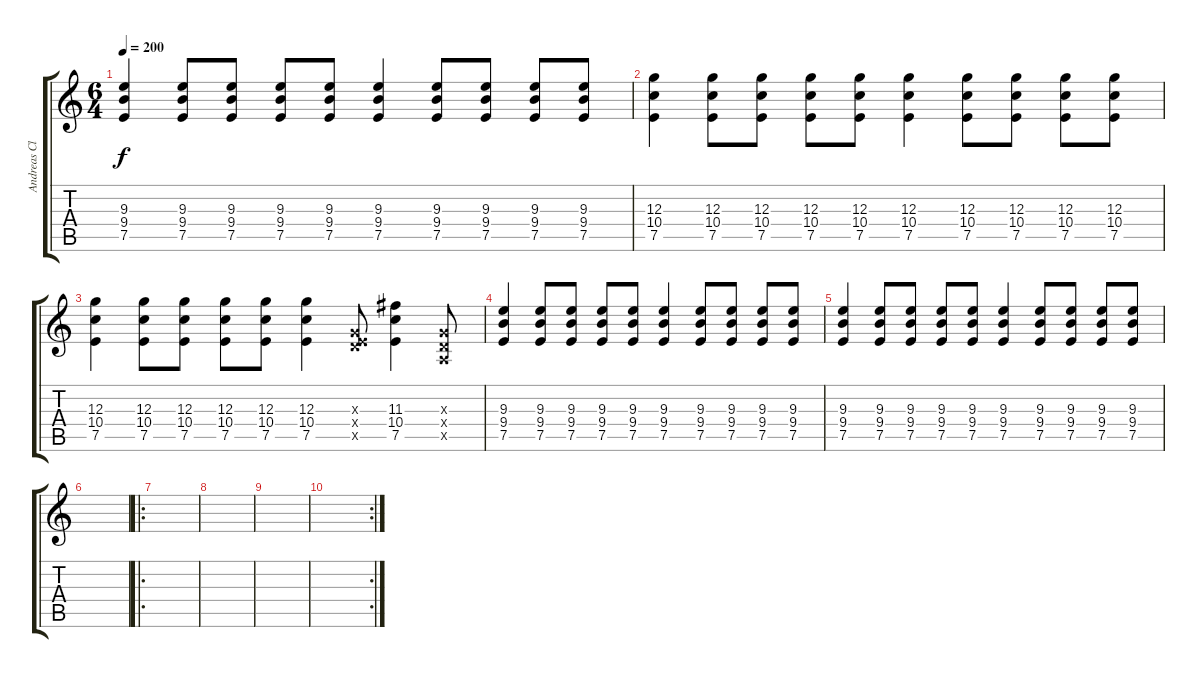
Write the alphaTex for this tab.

\track ("Andreas Clean" "Andreas Cl") {instrument acousticguitarsteel}
\staff {score tabs}
\tuning (E4 B3 G3 D3 A2 E2) {hide}
\ts (6 4)
\tempo 200
\clef g2
\ks c
(9.3 9.4 7.5).4{dy f} (9.3 9.4 7.5).8 (9.3 9.4 7.5).8 (9.3 9.4 7.5).8 (9.3 9.4 7.5).8 (9.3 9.4 7.5).4 (9.3 9.4 7.5).8 (9.3 9.4 7.5).8 (9.3 9.4 7.5).8 (9.3 9.4 7.5).8 |
(12.3 10.4 7.5).4 (12.3 10.4 7.5).8 (12.3 10.4 7.5).8 (12.3 10.4 7.5).8 (12.3 10.4 7.5).8 (12.3 10.4 7.5).4 (12.3 10.4 7.5).8 (12.3 10.4 7.5).8 (12.3 10.4 7.5).8 (12.3 10.4 7.5).8 |
(12.3 10.4 7.5).4 (12.3 10.4 7.5).8 (12.3 10.4 7.5).8 (12.3 10.4 7.5).8 (12.3 10.4 7.5).8 (12.3 10.4 7.5).4 (0.3{x} 0.4{x} 7.5{x}).8 (11.3 10.4 7.5).4 (0.3{x} 0.4{x} 0.5{x}).8 |
(9.3 9.4 7.5).4 (9.3 9.4 7.5).8 (9.3 9.4 7.5).8 (9.3 9.4 7.5).8 (9.3 9.4 7.5).8 (9.3 9.4 7.5).4 (9.3 9.4 7.5).8 (9.3 9.4 7.5).8 (9.3 9.4 7.5).8 (9.3 9.4 7.5).8 |
(9.3 9.4 7.5).4 (9.3 9.4 7.5).8 (9.3 9.4 7.5).8 (9.3 9.4 7.5).8 (9.3 9.4 7.5).8 (9.3 9.4 7.5).4 (9.3 9.4 7.5).8 (9.3 9.4 7.5).8 (9.3 9.4 7.5).8 (9.3 9.4 7.5).8 |
|
\ro
|
|
|
\rc 2
